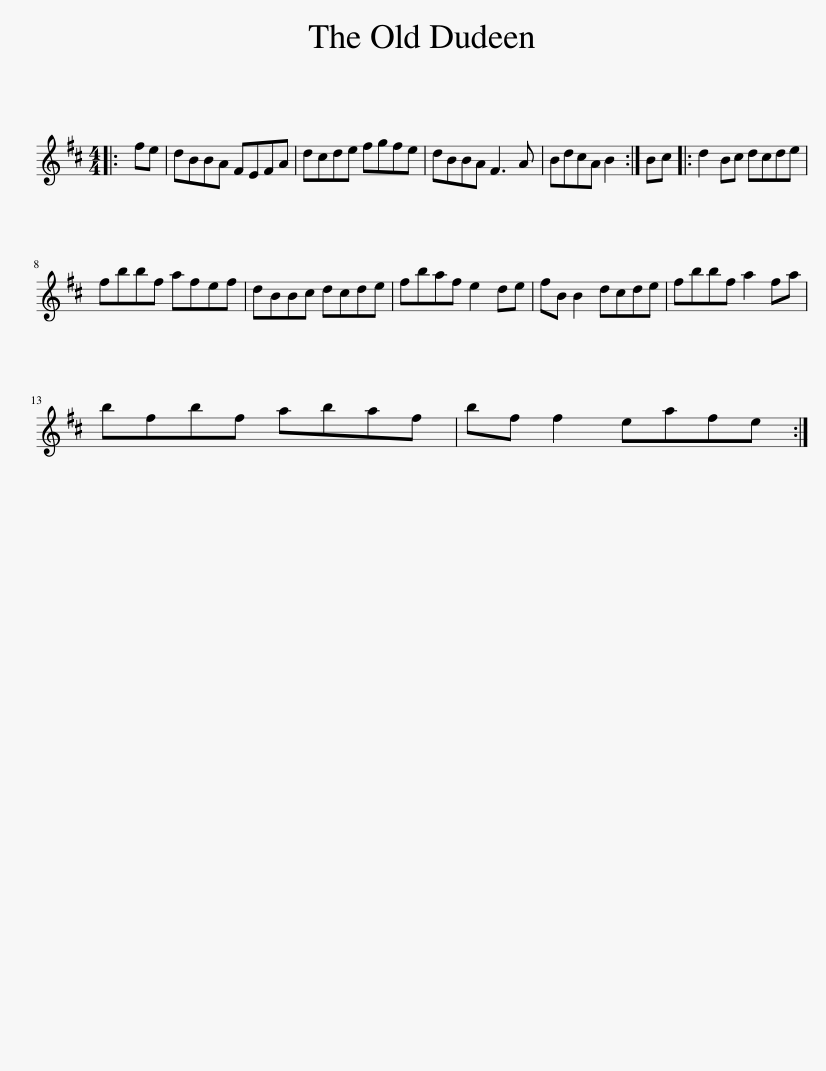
X:1
L:1/8
M:4/4
I:linebreak $
K:Bmin
V:1 treble
V:1
|: fe | dBBA FEFA | dcde fgfe | dBBA F3 A | BdcA B2 :| %5
 Bc |: d2 Bc dcde |$ fbbf afef | dBBc dcde | fbaf e2 de | %10
 fB B2 dcde | fbbf a2 fa |$ bfbf abaf | bf f2 eafe :| %14
